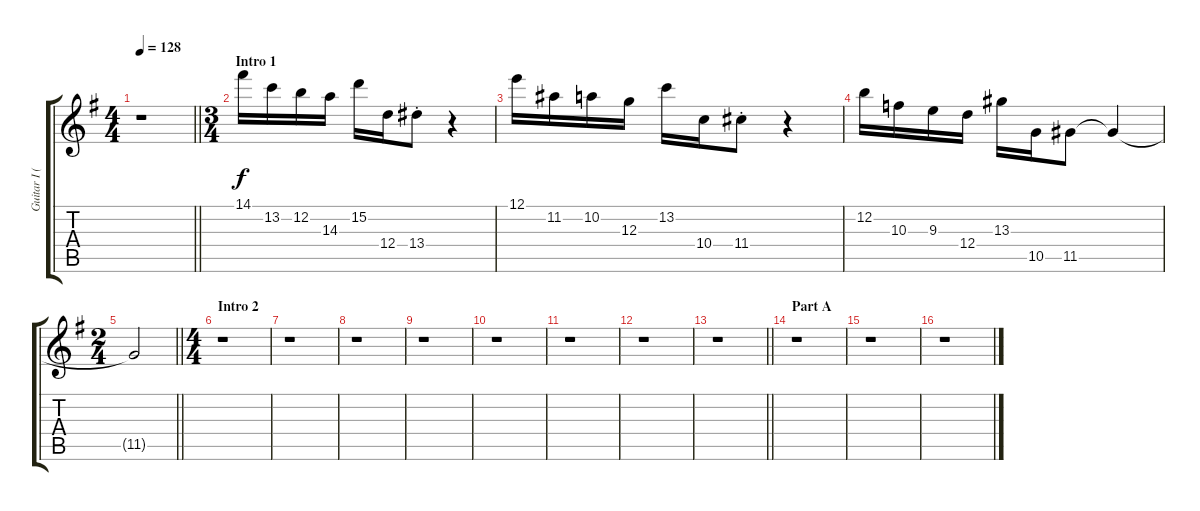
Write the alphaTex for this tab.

\track ("Guitar I (Daita)" "Guitar I (") {instrument distortionguitar}
\staff {score tabs}
\tuning (E4 B3 G3 D3 A2 E2) {hide}
\ts (4 4)
\tempo 128
\clef g2
\barLineRight lightlight
\ks g
r.1{dy f instrument distortionguitar} |
\ts (3 4)
\section ("" "Intro 1")
14.1.16 13.2.16 12.2.16 14.3.16 15.2.16 12.4.16 13.4{st}.8 r.4 |
12.1.16 11.2.16 10.2.16 12.3.16 13.2.16 10.4.16 11.4{st}.8 r.4 |
12.2.16 10.3.16 9.3.16 12.4.16 13.3.16 10.5.16 11.5.8 11.5{t}.4 |
\ts (2 4)
\barLineRight lightlight
11.5{t}.2 |
\ts (4 4)
\section ("" "Intro 2")
r.1 |
r.1 |
r.1 |
r.1 |
r.1 |
r.1 |
r.1 |
\barLineRight lightlight
r.1 |
\section ("" "Part A")
r.1 |
r.1 |
r.1
